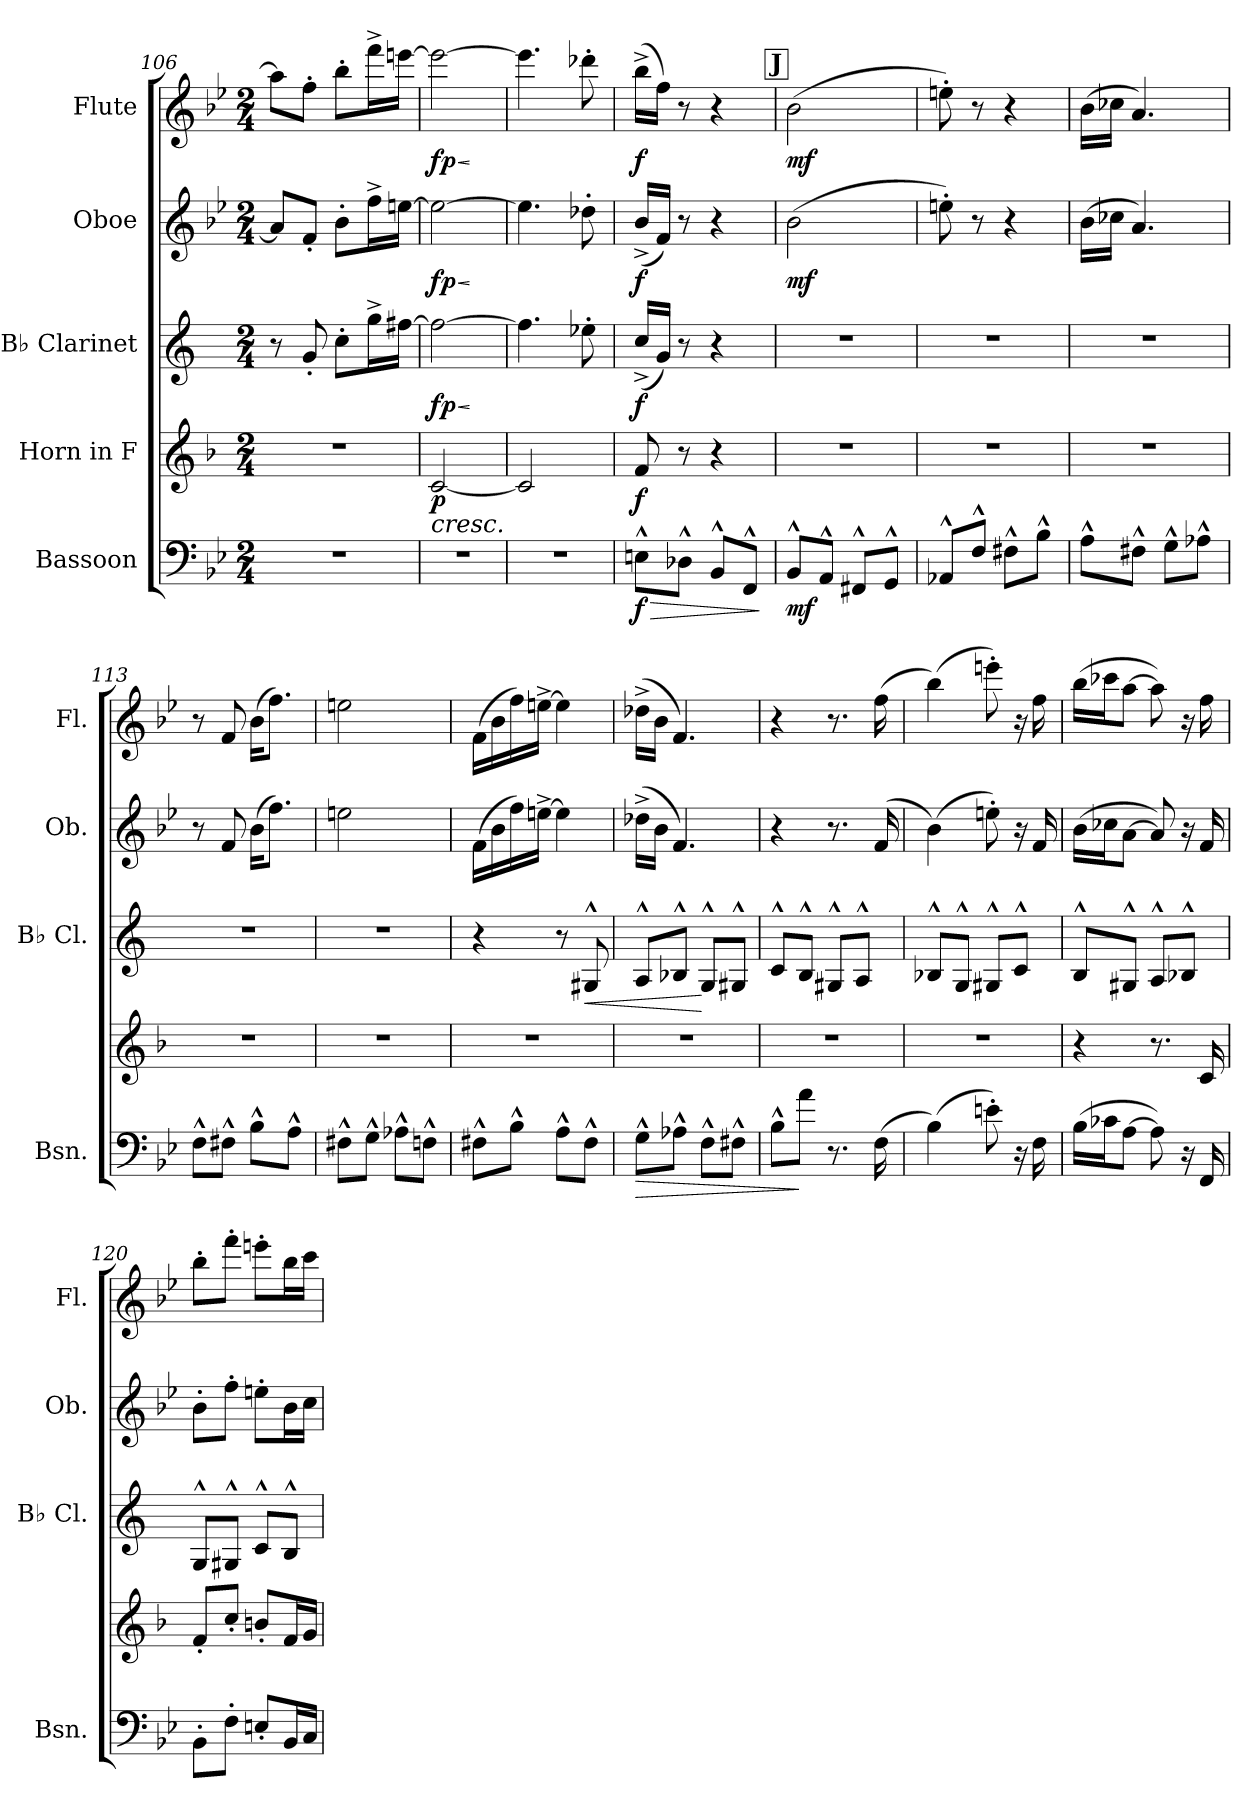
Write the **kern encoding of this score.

**kern	**dynam	**kern	**dynam	**kern	**dynam	**kern	**dynam	**kern	**dynam
*part5	*part5	*part4	*part4	*part3	*part3	*part2	*part2	*part1	*part1
*staff5	*staff5	*staff4	*staff4	*staff3	*staff3	*staff2	*staff2	*staff1	*staff1
*I"Bassoon	*	*I"Horn in F	*	*I"B♭ Clarinet	*	*I"Oboe	*	*I"Flute	*
*I'Bsn.	*	*	*	*I'B♭ Cl.	*	*I'Ob.	*	*I'Fl.	*
!!LO:LB:g=z
*clefF4	*	*clefG2	*	*clefG2	*	*clefG2	*	*clefG2	*
*	*	*ITrd4c7	*	*ITrd1c2	*	*	*	*	*
*k[b-e-]	*	*k[b-e-]	*	*k[b-e-]	*	*k[b-e-]	*	*k[b-e-]	*
*M2/4	*	*M2/4	*	*M2/4	*	*M2/4	*	*M2/4	*
=106	=106	=106	=106	=106	=106	=106	=106	=106	=106
2r	.	2r	.	8r	.	8a/L]	.	8aa\L]	.
.	.	.	.	8f'/	.	8f'/J	.	8ff'\J	.
.	.	.	.	8b-'\L	.	8b-'\L	.	8bb-'\L	.
.	.	.	.	16ff^\L	.	16ff^\L	.	16fff^\L	.
.	.	.	.	[16een\JJ	.	[16een\JJ	.	[16eeen\JJ	.
=107	=107	=107	=107	=107	=107	=107	=107	=107	=107
!	!	!	!LO:HP:b	!	!LO:HP:b	!	!LO:HP:b	!	!LO:HP:b
!	!	!	!LO:DY:n=1:b	!	!LO:DY:n=1:b	!	!LO:DY:n=1:b	!	!LO:DY:n=1:b
2r	.	[2F/	< p	2ee\_	< fp	2ee\_	< fp	2eee\_	< fp
.	.	.	.	.	[	.	[	.	[
=108	=108	=108	=108	=108	=108	=108	=108	=108	=108
2r	.	2F/]	.	4.ee\]	.	4.ee\]	.	4.eee\]	.
.	.	.	.	8dd-X'\	.	8dd-X'\	.	8ddd-X'\	.
=109	=109	=109	=109	=109	=109	=109	=109	=109	=109
!	!LO:HP:b	!	!	!	!	!	!	!	!
!	!LO:DY:n=1:b	!	!LO:DY:b	!	!LO:DY:b	!	!LO:DY:b	!	!LO:DY:b
8En^^\L	> f	8B-/	f	(16b-^/LL	f	(16b-^/LL	f	(16bb-^\LL	f
.	.	.	.	16f/JJ)	.	16f/JJ)	.	16ff\JJ)	.
8D-X^^\J	.	8r	[	8r	.	8r	.	8r	.
8BB-^^/L	.	4r	.	4r	.	4r	.	4r	.
8FF^^/J	.	.	.	.	.	.	.	.	.
.	]	.	.	.	.	.	.	.	.
!!LO:REH:place=s1:a:B:fs=14:t=J
=110	=110	=110	=110	=110	=110	=110	=110	=110	=110
!	!LO:DY:b	!	!	!	!	!	!LO:DY:b	!	!LO:DY:b
8BB-^^/L	mf	2r	.	2r	.	(2b-\	mf	(2b-\	mf
8AA^^/J	.	.	.	.	.	.	.	.	.
8FF#X^^/L	.	.	.	.	.	.	.	.	.
8GG^^/J	.	.	.	.	.	.	.	.	.
=111	=111	=111	=111	=111	=111	=111	=111	=111	=111
8AA-X^^/L	.	2r	.	2r	.	8een'\)	.	8een'\)	.
8F^^/J	.	.	.	.	.	8r	.	8r	.
8F#X^^\L	.	.	.	.	.	4r	.	4r	.
8B-^^\J	.	.	.	.	.	.	.	.	.
=112	=112	=112	=112	=112	=112	=112	=112	=112	=112
8A^^\L	.	2r	.	2r	.	(16b-\LL	.	(16b-\LL	.
.	.	.	.	.	.	16cc-X\JJ	.	16cc-X\JJ	.
8F#X^^\J	.	.	.	.	.	4.a/)	.	4.a/)	.
8G^^\L	.	.	.	.	.	.	.	.	.
8A-X^^\J	.	.	.	.	.	.	.	.	.
=113	=113	=113	=113	=113	=113	=113	=113	=113	=113
8F^^\L	.	2r	.	2r	.	8r	.	8r	.
8F#X^^\J	.	.	.	.	.	8f/	.	8f/	.
8B-^^\L	.	.	.	.	.	(16b-\KL	.	(16b-\KL	.
.	.	.	.	.	.	8.ff\J)	.	8.ff\J)	.
8A^^\J	.	.	.	.	.	.	.	.	.
=114	=114	=114	=114	=114	=114	=114	=114	=114	=114
8F#X^^\L	.	2r	.	2r	.	2een\	.	2een\	.
8G^^\J	.	.	.	.	.	.	.	.	.
8A-X^^\L	.	.	.	.	.	.	.	.	.
8Fn^^\J	.	.	.	.	.	.	.	.	.
!!LO:PB:g=z
=115	=115	=115	=115	=115	=115	=115	=115	=115	=115
8F#X^^\L	.	2r	.	4r	.	(16f\LL	.	(16f\LL	.
.	.	.	.	.	.	16b-\	.	16b-\	.
8B-^^\J	.	.	.	.	.	16ff\)	.	16ff\)	.
.	.	.	.	.	.	[16een^\JJ	.	[16een^\JJ	.
8A^^\L	.	.	.	8r	.	4ee\]	.	4ee\]	.
!	!	!	!	!	!LO:HP:b	!	!	!	!
8F#^^\J	.	.	.	8F#X^^/	<	.	.	.	.
=116	=116	=116	=116	=116	=116	=116	=116	=116	=116
!	!LO:HP:b	!	!	!	!	!	!	!	!
8G^^\L	>	2r	.	8G^^/L	.	(16dd-X^\LL	.	(16dd-X^\LL	.
.	.	.	.	.	.	16b-\JJ	.	16b-\JJ	.
8A-X^^\J	.	.	.	8A-X^^/J	.	4.f/)	.	4.f/)	.
8F^^\L	.	.	.	8F^^/L	[	.	.	.	.
8F#X^^\J	.	.	.	8F#X^^/J	.	.	.	.	.
=117	=117	=117	=117	=117	=117	=117	=117	=117	=117
8B-^^\L	.	2r	.	8B-^^/L	.	4r	.	4r	.
8a\J	]	.	.	8A^^/J	.	.	.	.	.
8.r	.	.	.	8F#X^^/L	.	8.r	.	8.r	.
.	.	.	.	8G^^/J	.	.	.	.	.
(16F\	.	.	.	.	.	(16f/	.	(16ff\	.
=118	=118	=118	=118	=118	=118	=118	=118	=118	=118
(4B-\)	.	2r	.	8A-X^^/L	.	(4b-\)	.	(4bb-\)	.
.	.	.	.	8F^^/J	.	.	.	.	.
8en'\)	.	.	.	8F#X^^/L	.	8een'\)	.	8eeen'\)	.
16r	.	.	.	8B-^^/J	.	16r	.	16r	.
16F\	.	.	.	.	.	16f/	.	16ff\	.
=119	=119	=119	=119	=119	=119	=119	=119	=119	=119
(16B-\LL	.	4r	.	8A^^/L	.	(16b-\LL	.	(16bb-\LL	.
16c-X\J	.	.	.	.	.	16cc-X\J	.	16ccc-X\J	.
[8A\J	.	.	.	8F#X^^/J	.	[8a\J	.	[8aa\J	.
8A\])	.	8.r	.	8G^^/L	.	8a/])	.	8aa\])	.
16r	.	.	.	8A-X^^/J	.	16r	.	16r	.
16FF/	.	16F/	.	.	.	16f/	.	16ff\	.
=120	=120	=120	=120	=120	=120	=120	=120	=120	=120
8BB-'\L	.	8B-'/L	.	8F^^/L	.	8b-'\L	.	8bb-'\L	.
8F'\J	.	8f'/J	.	8F#X^^/J	.	8ff'\J	.	8fff'\J	.
8En'/L	.	8en'/L	.	8B-^^/L	.	8een'\L	.	8eeen'\L	.
16BB-/L	.	16B-/L	.	8A^^/J	.	16b-\L	.	16bb-\L	.
16C/JJ	.	16c/JJ	.	.	.	16cc\JJ	.	16ccc\JJ	.
=	=	=	=	=	=	=	=	=	=
*-	*-	*-	*-	*-	*-	*-	*-	*-	*-
